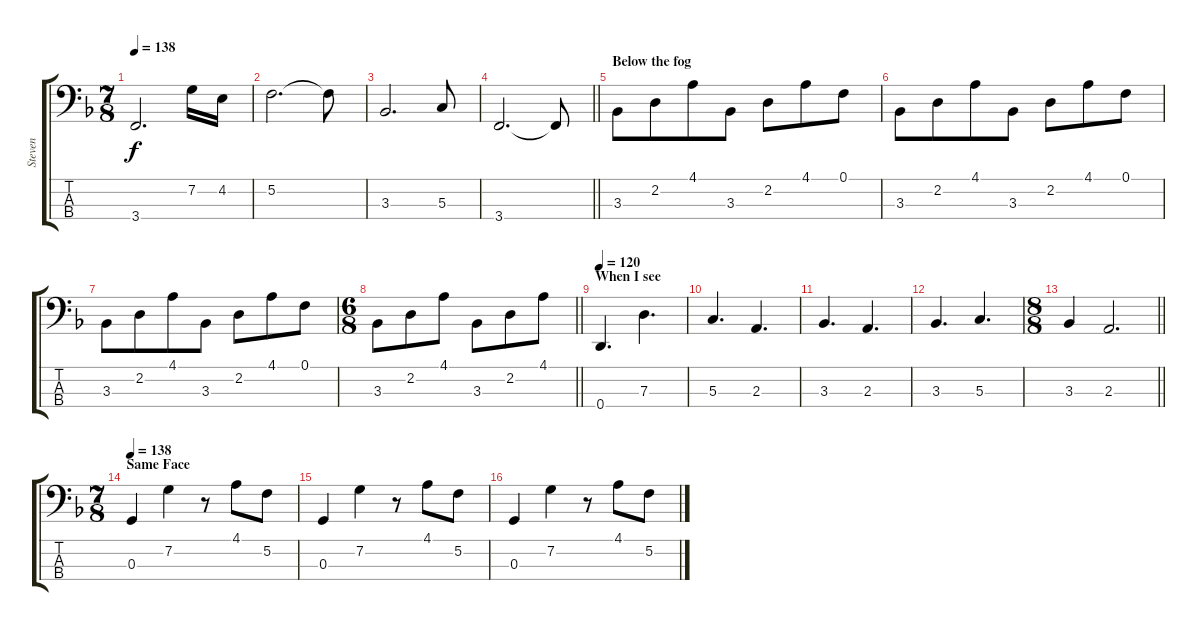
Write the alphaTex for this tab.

\track ("Steven" "Steven") {instrument electricbasspick}
\staff {score tabs}
\tuning (F2 C2 G1 D1) {hide}
\ts (7 8)
\tempo 138
\clef f4
\ks f
3.4.2{d dy f} 7.2.16 4.2.16 |
5.2.2{d} 5.2{t}.8 |
3.3.2{d} 5.3.8 |
\barLineRight lightlight
3.4.2{d} 3.4{t}.8 |
\section ("" "Below the fog")
3.3.8 2.2.8 4.1.8 3.3.8 2.2.8 4.1.8 0.1.8 |
3.3.8 2.2.8 4.1.8 3.3.8 2.2.8 4.1.8 0.1.8 |
3.3.8 2.2.8 4.1.8 3.3.8 2.2.8 4.1.8 0.1.8 |
\ts (6 8)
\barLineRight lightlight
3.3.8 2.2.8 4.1.8 3.3.8 2.2.8 4.1.8 |
\section ("" "When I see")
\tempo 120
0.4.4{d} 7.3.4{d} |
5.3.4{d} 2.3.4{d} |
3.3.4{d} 2.3.4{d} |
3.3.4{d} 5.3.4{d} |
\ts (8 8)
\barLineRight lightlight
3.3.4 2.3.2{d} |
\ts (7 8)
\section ("" "Same Face")
\tempo 138
0.3.4 7.2.4 r.8 4.1.8 5.2.8 |
0.3.4 7.2.4 r.8 4.1.8 5.2.8 |
0.3.4 7.2.4 r.8 4.1.8 5.2.8
